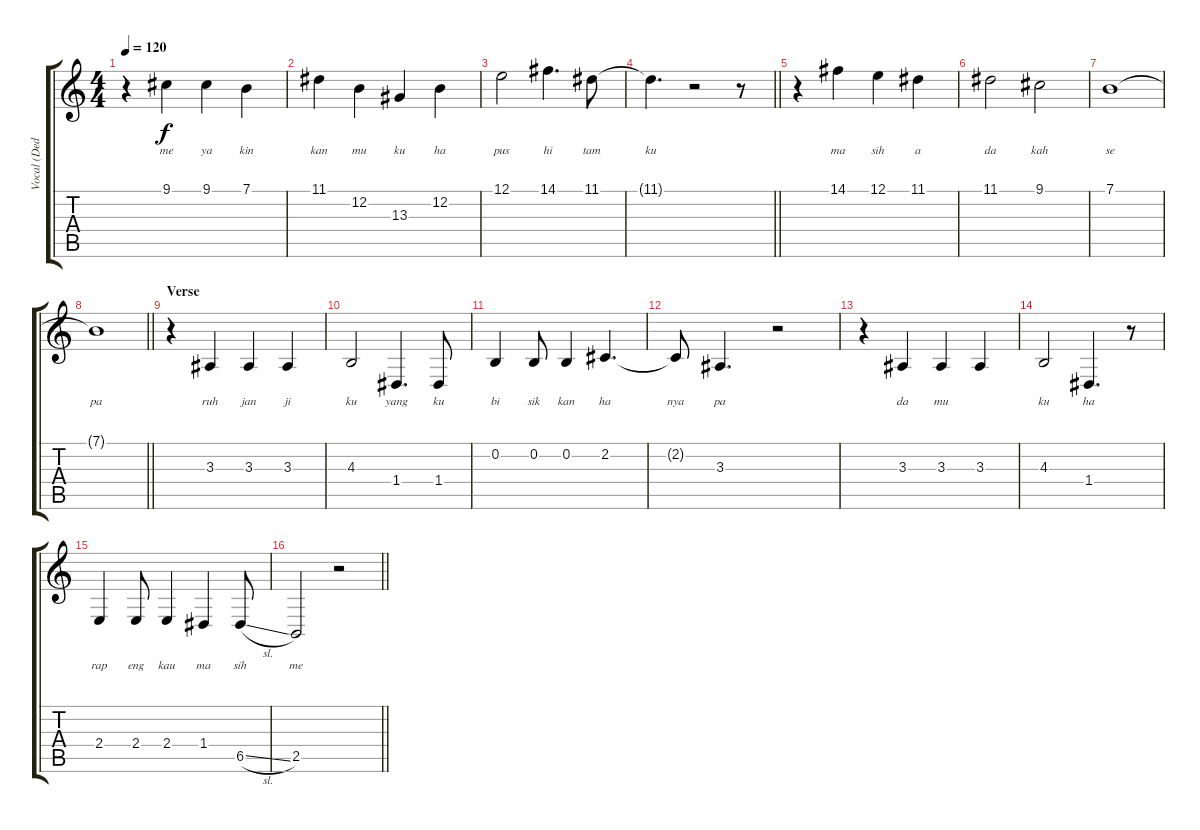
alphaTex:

\track ("Vocal (Dedy)" "Vocal (Ded") {instrument harmonica}
\staff {score tabs}
\tuning (E4 B3 G3 D3 A2 E2) {hide}
\ts (4 4)
\tempo 120
\clef g2
\ks c
r.4{dy f} 9.1.4{lyrics (0 "me") lyrics (1 "") lyrics (2 "") lyrics (3 "") lyrics (4 "")} 9.1.4{lyrics (0 "ya") lyrics (1 "") lyrics (2 "") lyrics (3 "") lyrics (4 "")} 7.1.4{lyrics (0 "kin") lyrics (1 "") lyrics (2 "") lyrics (3 "") lyrics (4 "")} |
11.1.4{lyrics (0 "kan") lyrics (1 "") lyrics (2 "") lyrics (3 "") lyrics (4 "")} 12.2.4{lyrics (0 "mu") lyrics (1 "") lyrics (2 "") lyrics (3 "") lyrics (4 "")} 13.3.4{lyrics (0 "ku") lyrics (1 "") lyrics (2 "") lyrics (3 "") lyrics (4 "")} 12.2.4{lyrics (0 "ha") lyrics (1 "") lyrics (2 "") lyrics (3 "") lyrics (4 "")} |
12.1.2{lyrics (0 "pus") lyrics (1 "") lyrics (2 "") lyrics (3 "") lyrics (4 "")} 14.1.4{d lyrics (0 "hi") lyrics (1 "") lyrics (2 "") lyrics (3 "") lyrics (4 "")} 11.1.8{lyrics (0 "tam") lyrics (1 "") lyrics (2 "") lyrics (3 "") lyrics (4 "")} |
\barLineRight lightlight
11.1{t}.4{d lyrics (0 "ku") lyrics (1 "") lyrics (2 "") lyrics (3 "") lyrics (4 "")} r.2 r.8 |
r.4 14.1.4{lyrics (0 "ma") lyrics (1 "") lyrics (2 "") lyrics (3 "") lyrics (4 "")} 12.1.4{lyrics (0 "sih") lyrics (1 "") lyrics (2 "") lyrics (3 "") lyrics (4 "")} 11.1.4{lyrics (0 "a") lyrics (1 "") lyrics (2 "") lyrics (3 "") lyrics (4 "")} |
11.1.2{lyrics (0 "da") lyrics (1 "") lyrics (2 "") lyrics (3 "") lyrics (4 "")} 9.1.2{lyrics (0 "kah") lyrics (1 "") lyrics (2 "") lyrics (3 "") lyrics (4 "")} |
7.1.1{lyrics (0 "se") lyrics (1 "") lyrics (2 "") lyrics (3 "") lyrics (4 "")} |
\barLineRight lightlight
7.1{t}.1{lyrics (0 "pa") lyrics (1 "") lyrics (2 "") lyrics (3 "") lyrics (4 "")} |
\section ("" "Verse")
r.4 3.3.4{lyrics (0 "ruh") lyrics (1 "") lyrics (2 "") lyrics (3 "") lyrics (4 "")} 3.3.4{lyrics (0 "jan") lyrics (1 "") lyrics (2 "") lyrics (3 "") lyrics (4 "")} 3.3.4{lyrics (0 "ji") lyrics (1 "") lyrics (2 "") lyrics (3 "") lyrics (4 "")} |
4.3.2{lyrics (0 "ku") lyrics (1 "") lyrics (2 "") lyrics (3 "") lyrics (4 "")} 1.4.4{d lyrics (0 "yang") lyrics (1 "") lyrics (2 "") lyrics (3 "") lyrics (4 "")} 1.4.8{lyrics (0 "ku") lyrics (1 "") lyrics (2 "") lyrics (3 "") lyrics (4 "")} |
0.2.4{lyrics (0 "bi") lyrics (1 "") lyrics (2 "") lyrics (3 "") lyrics (4 "")} 0.2.8{lyrics (0 "sik") lyrics (1 "") lyrics (2 "") lyrics (3 "") lyrics (4 "")} 0.2.4{lyrics (0 "kan") lyrics (1 "") lyrics (2 "") lyrics (3 "") lyrics (4 "")} 2.2.4{d lyrics (0 "ha") lyrics (1 "") lyrics (2 "") lyrics (3 "") lyrics (4 "")} |
2.2{t}.8{lyrics (0 "nya") lyrics (1 "") lyrics (2 "") lyrics (3 "") lyrics (4 "")} 3.3.4{d lyrics (0 "pa") lyrics (1 "") lyrics (2 "") lyrics (3 "") lyrics (4 "")} r.2 |
r.4 3.3.4{lyrics (0 "da") lyrics (1 "") lyrics (2 "") lyrics (3 "") lyrics (4 "")} 3.3.4{lyrics (0 "mu") lyrics (1 "") lyrics (2 "") lyrics (3 "") lyrics (4 "")} 3.3.4{lyrics (0 "") lyrics (1 "") lyrics (2 "") lyrics (3 "") lyrics (4 "")} |
4.3.2{lyrics (0 "ku") lyrics (1 "") lyrics (2 "") lyrics (3 "") lyrics (4 "")} 1.4.4{d lyrics (0 "ha") lyrics (1 "") lyrics (2 "") lyrics (3 "") lyrics (4 "")} r.8 |
2.4.4{lyrics (0 "rap") lyrics (1 "") lyrics (2 "") lyrics (3 "") lyrics (4 "")} 2.4.8{lyrics (0 "eng") lyrics (1 "") lyrics (2 "") lyrics (3 "") lyrics (4 "")} 2.4.4{lyrics (0 "kau") lyrics (1 "") lyrics (2 "") lyrics (3 "") lyrics (4 "")} 1.4.4{lyrics (0 "ma") lyrics (1 "") lyrics (2 "") lyrics (3 "") lyrics (4 "")} 6.5{sl}.8{lyrics (0 "sih") lyrics (1 "") lyrics (2 "") lyrics (3 "") lyrics (4 "")} |
\barLineRight lightlight
2.5.2{lyrics (0 "me") lyrics (1 "") lyrics (2 "") lyrics (3 "") lyrics (4 "")} r.2
